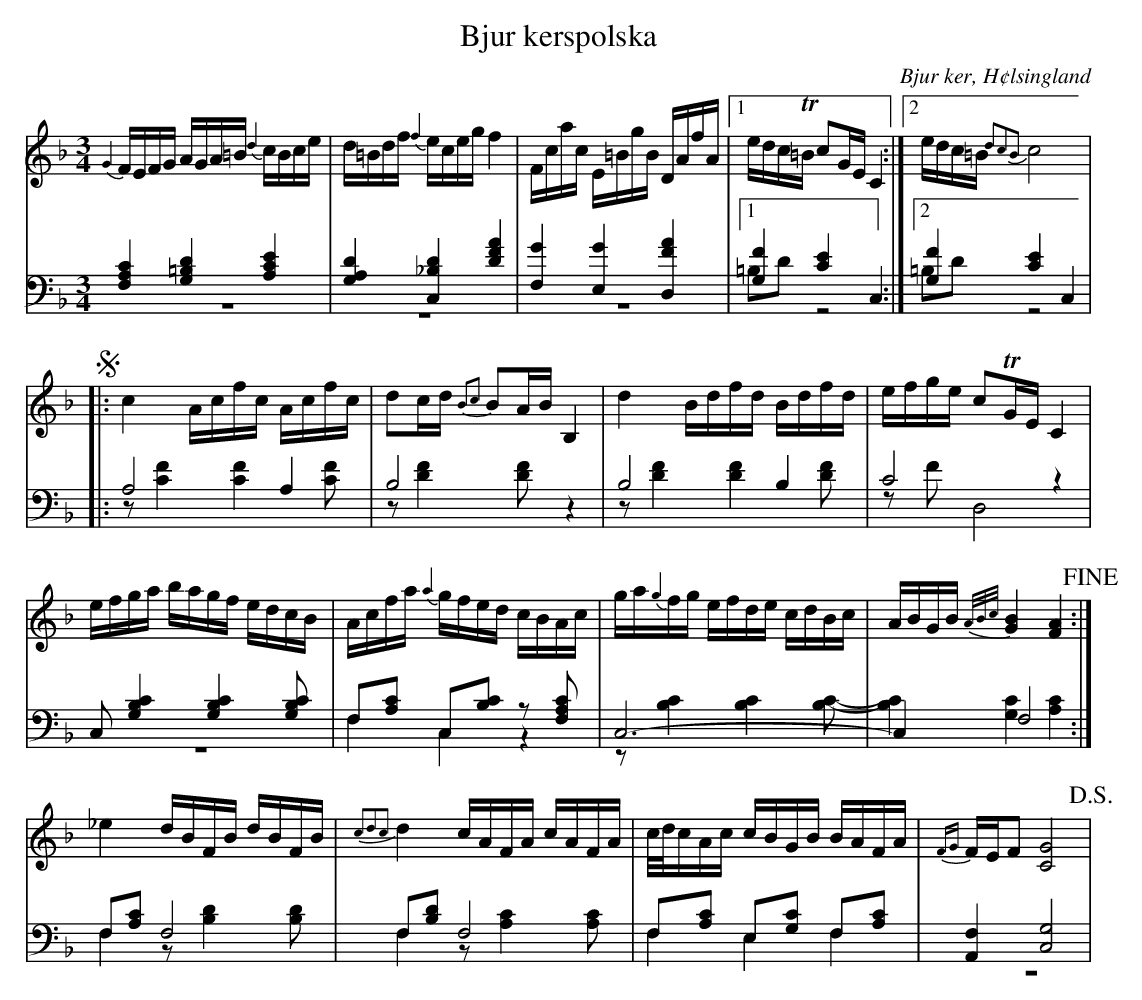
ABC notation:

X:1
T: Bjur kerspolska
O: Bjur ker, H¢lsingland
M: 3/4
L: 1/16
K: F
V:1
V:2
V:3 merge
V:1
{G2}FEFG AGA=B {d2}cBce|d=Bdf {f2}eceg f4|Fcac E=BgB DAfA|1 edcT=B c2GE C4:|2 edc=B {d2c2B2}c8 |
!segno! |:c4 Acfc Acfc|d2cd {B2c2}B2AB B,4|d4 Bdfd Bdfd|efge c2TGE C4|
efga bagf edcB|Acfa {a2}gfed cBAc|ga{g2}fg efde cdBc|ABGB {A/B/c/}[G4B4] [F4A4] !fine!:|
_e4 dBFB dBFB|{c2d2c2}d4 cAFA cAFA|c/d/cAc cBGB BAFA|{FG}FEF2 [C8G8] !D.S.!|
V:2 clef=bass
[F,4A,4C4] [G,4=B,4D4] [A,4C4E4]|[G,4A,4D4] [C,4_B,4D4] [D4F4A4]|[F,4G4] [E,4G4] [D,4F4A4]|1 [G,4F4] [C4E4] C,4:|2 [G,4F4] [C4E4] C,4 |
|:A,8 A,4|B,8 z4|B,8  B,4|C8 z4|
C,2 [G,4B,4C4] [G,4B,4C4] [G,2B,2C2]|F,2[A,2C2] C,2[B,2C2] z2 [F,2A,2C2]|C,12-|C,4 F,8:|
F,2[A,2C2] F,8|F,2[B,2D2] F,8|F,2[A,2C2] E,2[G,2C2] F,2[A,2C2]|[A,,4F,4] [C,8G,8] |
V:3 clef=bass
z12|z12|z12|1 =B,2D2 z8:|2 =B,2D2 z8|
|:z2 [C4F4] [C4F4] [C2F2]|z2 [D4F4] [D2F2] z4|z2 [D4F4] [D4F4] [D2F2]|z2 F2 D,8|
z12|F,4 C,4 z4|z2 [B,4C4] [B,4C4] [B,2C2]-|[B,4C4] [G,4C4] [A,4C4]:|
F,4 z2 [B,4D4] [B,2D2]|F,4 z2 [A,4C4] [A,2C2]|F,4 E,4 F,4|z12|
